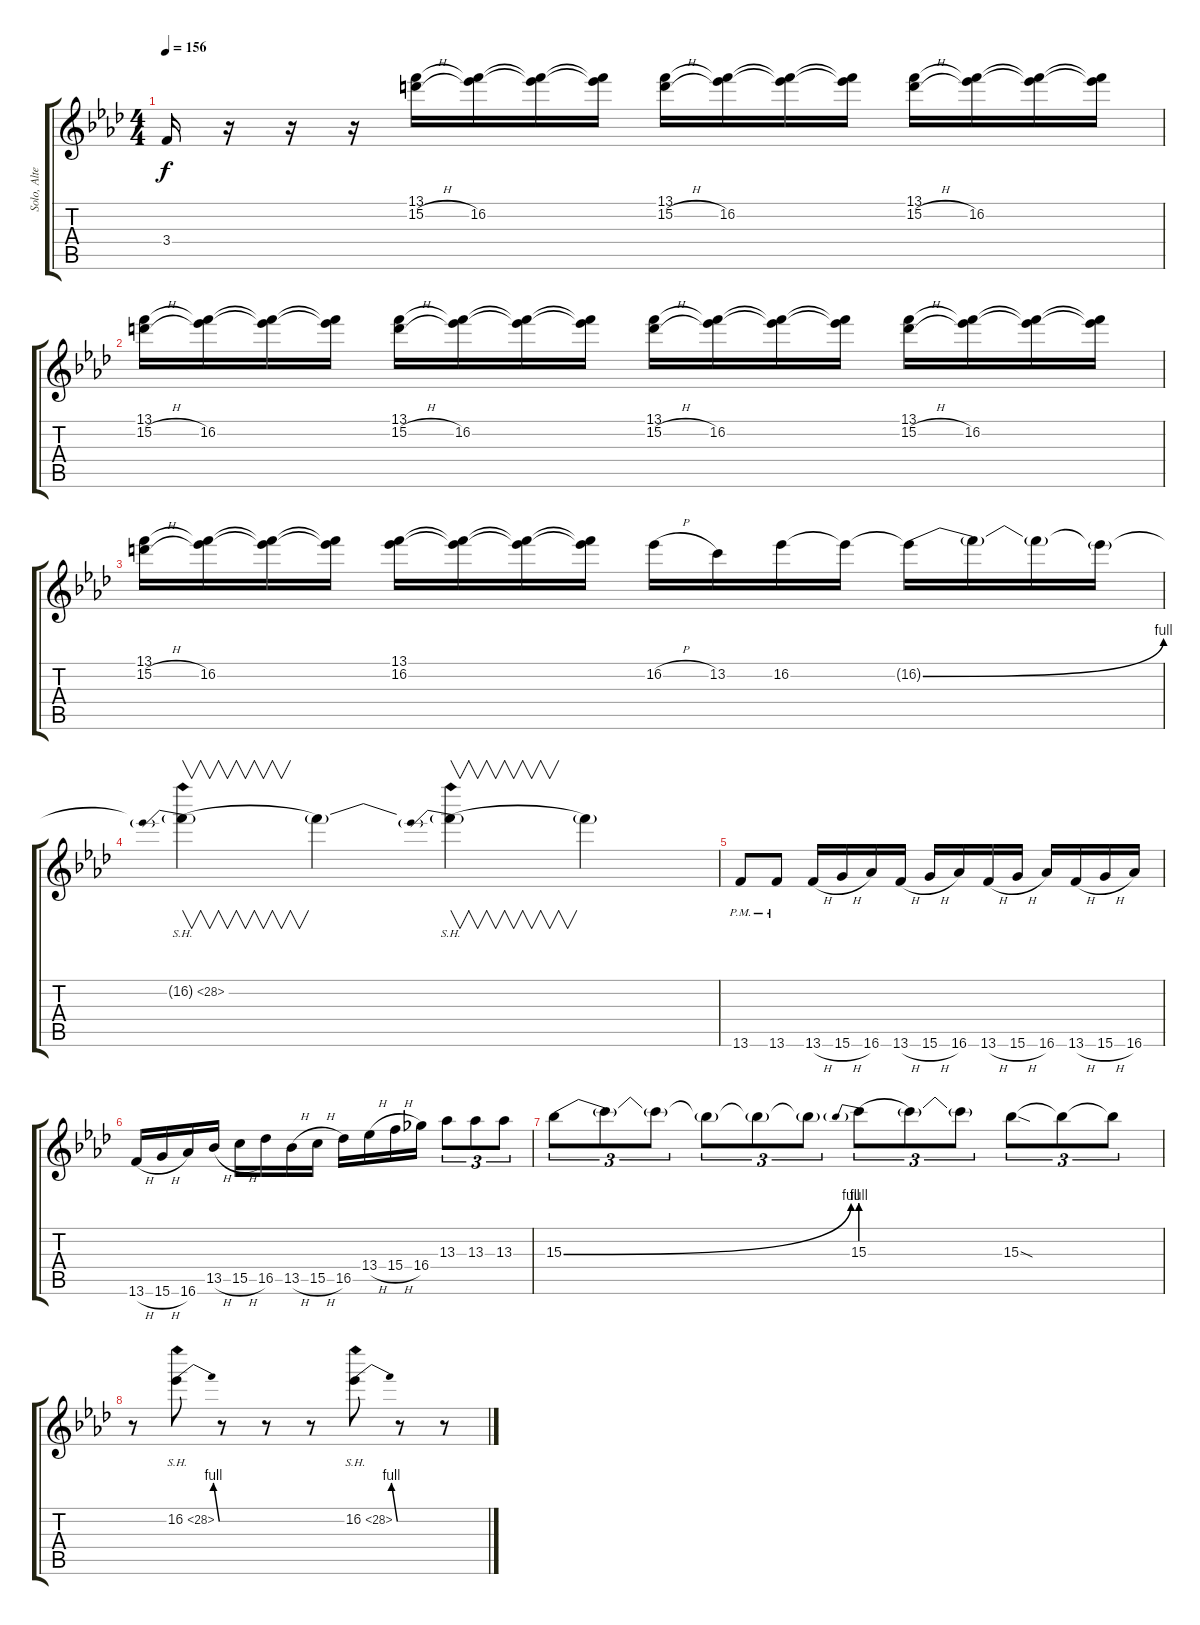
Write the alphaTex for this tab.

\track ("Solo, Alternate" "Solo, Alte") {instrument overdrivenguitar}
\staff {score tabs}
\tuning (E4 B3 G3 D3 A2 E2) {hide}
\ts (4 4)
\tempo 156
\clef g2
\ks ab
3.4{t}.16{dy f} r.16 r.16 r.16 (13.1 15.2{h}).16 (13.1{t} 16.2).16 (13.1{t} 16.2{t}).16 (13.1{t} 16.2{t}).16 (13.1 15.2{h}).16 (13.1{t} 16.2).16 (13.1{t} 16.2{t}).16 (13.1{t} 16.2{t}).16 (13.1 15.2{h}).16 (13.1{t} 16.2).16 (13.1{t} 16.2{t}).16 (13.1{t} 16.2{t}).16 |
(13.1 15.2{h}).16 (13.1{t} 16.2).16 (13.1{t} 16.2{t}).16 (13.1{t} 16.2{t}).16 (13.1 15.2{h}).16 (13.1{t} 16.2).16 (13.1{t} 16.2{t}).16 (13.1{t} 16.2{t}).16 (13.1 15.2{h}).16 (13.1{t} 16.2).16 (13.1{t} 16.2{t}).16 (13.1{t} 16.2{t}).16 (13.1 15.2{h}).16 (13.1{t} 16.2).16 (13.1{t} 16.2{t}).16 (13.1{t} 16.2{t}).16 |
(13.1 15.2{h}).16 (13.1{t} 16.2).16 (13.1{t} 16.2{t}).16 (13.1{t} 16.2{t}).16 (13.1 16.2).16 (13.1{t} 16.2{t}).16 (13.1{t} 16.2{t}).16 (13.1{t} 16.2{t}).16 16.2{h}.16 13.2.16 16.2.16 16.2{t}.16 16.2{be (bend 0 0 60 4) t}.16 16.2{t}.16 16.2{t}.16 16.2{t}.16 |
16.2{be (prebend 0 4 60 4) sh 12 t}.4{v} 16.2{t}.4 16.2{be (prebend 0 4 60 4) sh 12 t}.4{v} 16.2{t}.4 |
13.6{pm}.8 13.6{pm}.8 13.6{h}.16 15.6{h}.16 16.6.16 13.6{h}.16 15.6{h}.16 16.6.16 13.6{h}.16 15.6{h}.16 16.6.16 13.6{h}.16 15.6{h}.16 16.6.16 |
13.6{h}.16 15.6{h}.16 16.6.16 13.5{h}.16 15.5{h}.16 16.5.16 13.5{h}.16 15.5{h}.16 16.5.16 13.4{h}.16 15.4{h}.16 16.4.16 13.3.8{tu (3 2)} 13.3.8{tu (3 2)} 13.3.8{tu (3 2)} |
15.3{be (bend 0 0 60 4)}.8{tu (3 2)} 15.3{t}.8{tu (3 2)} 15.3{t}.8{tu (3 2)} 15.3{t}.8{tu (3 2)} 15.3{t}.8{tu (3 2)} 15.3{t}.8{tu (3 2)} 15.3{be (prebend 0 4 60 4)}.8{tu (3 2)} 15.3{t}.8{tu (3 2)} 15.3{t}.8{tu (3 2)} 15.3{sod}.8{tu (3 2)} 15.3{t}.8{tu (3 2)} 15.3{t}.8{tu (3 2)} |
r.8 16.2{be (bend 0 0 60 4) sh 12}.8 r.8 r.8 r.8 16.2{be (bend 0 0 60 4) sh 12}.8 r.8 r.8
